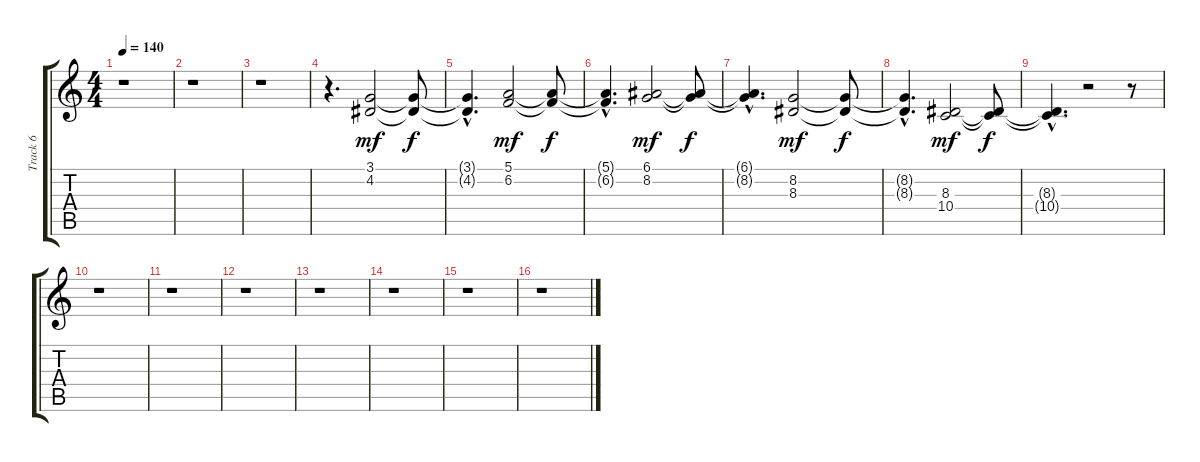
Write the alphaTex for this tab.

\track ("Track 6" "Track 6") {instrument stringensemble2}
\staff {score tabs}
\tuning (E4 B3 G3 D3 A2 E2) {hide}
\ts (4 4)
\tempo 140
\clef g2
\ks c
r.1{dy mf} |
r.1 |
r.1 |
r.4{d} (3.1 4.2).2 (3.1{t} 4.2{t}).8{dy f} |
(3.1{hac t} 4.2{hac t}).4{d} (5.1 6.2).2{dy mf} (5.1{t} 6.2{t}).8{dy f} |
(5.1{hac t} 6.2{hac t}).4{d} (6.1 8.2).2{dy mf} (6.1{t} 8.2{t}).8{dy f} |
(6.1{hac t} 8.2{hac t}).4{d} (8.2 8.3).2{dy mf} (8.2{t} 8.3{t}).8{dy f} |
(8.2{hac t} 8.3{hac t}).4{d} (8.3 10.4).2{dy mf} (8.3{t} 10.4{t}).8{dy f} |
(8.3{hac t} 10.4{hac t}).4{d} r.2 r.8 |
r.1 |
r.1 |
r.1 |
r.1 |
r.1 |
r.1 |
r.1
